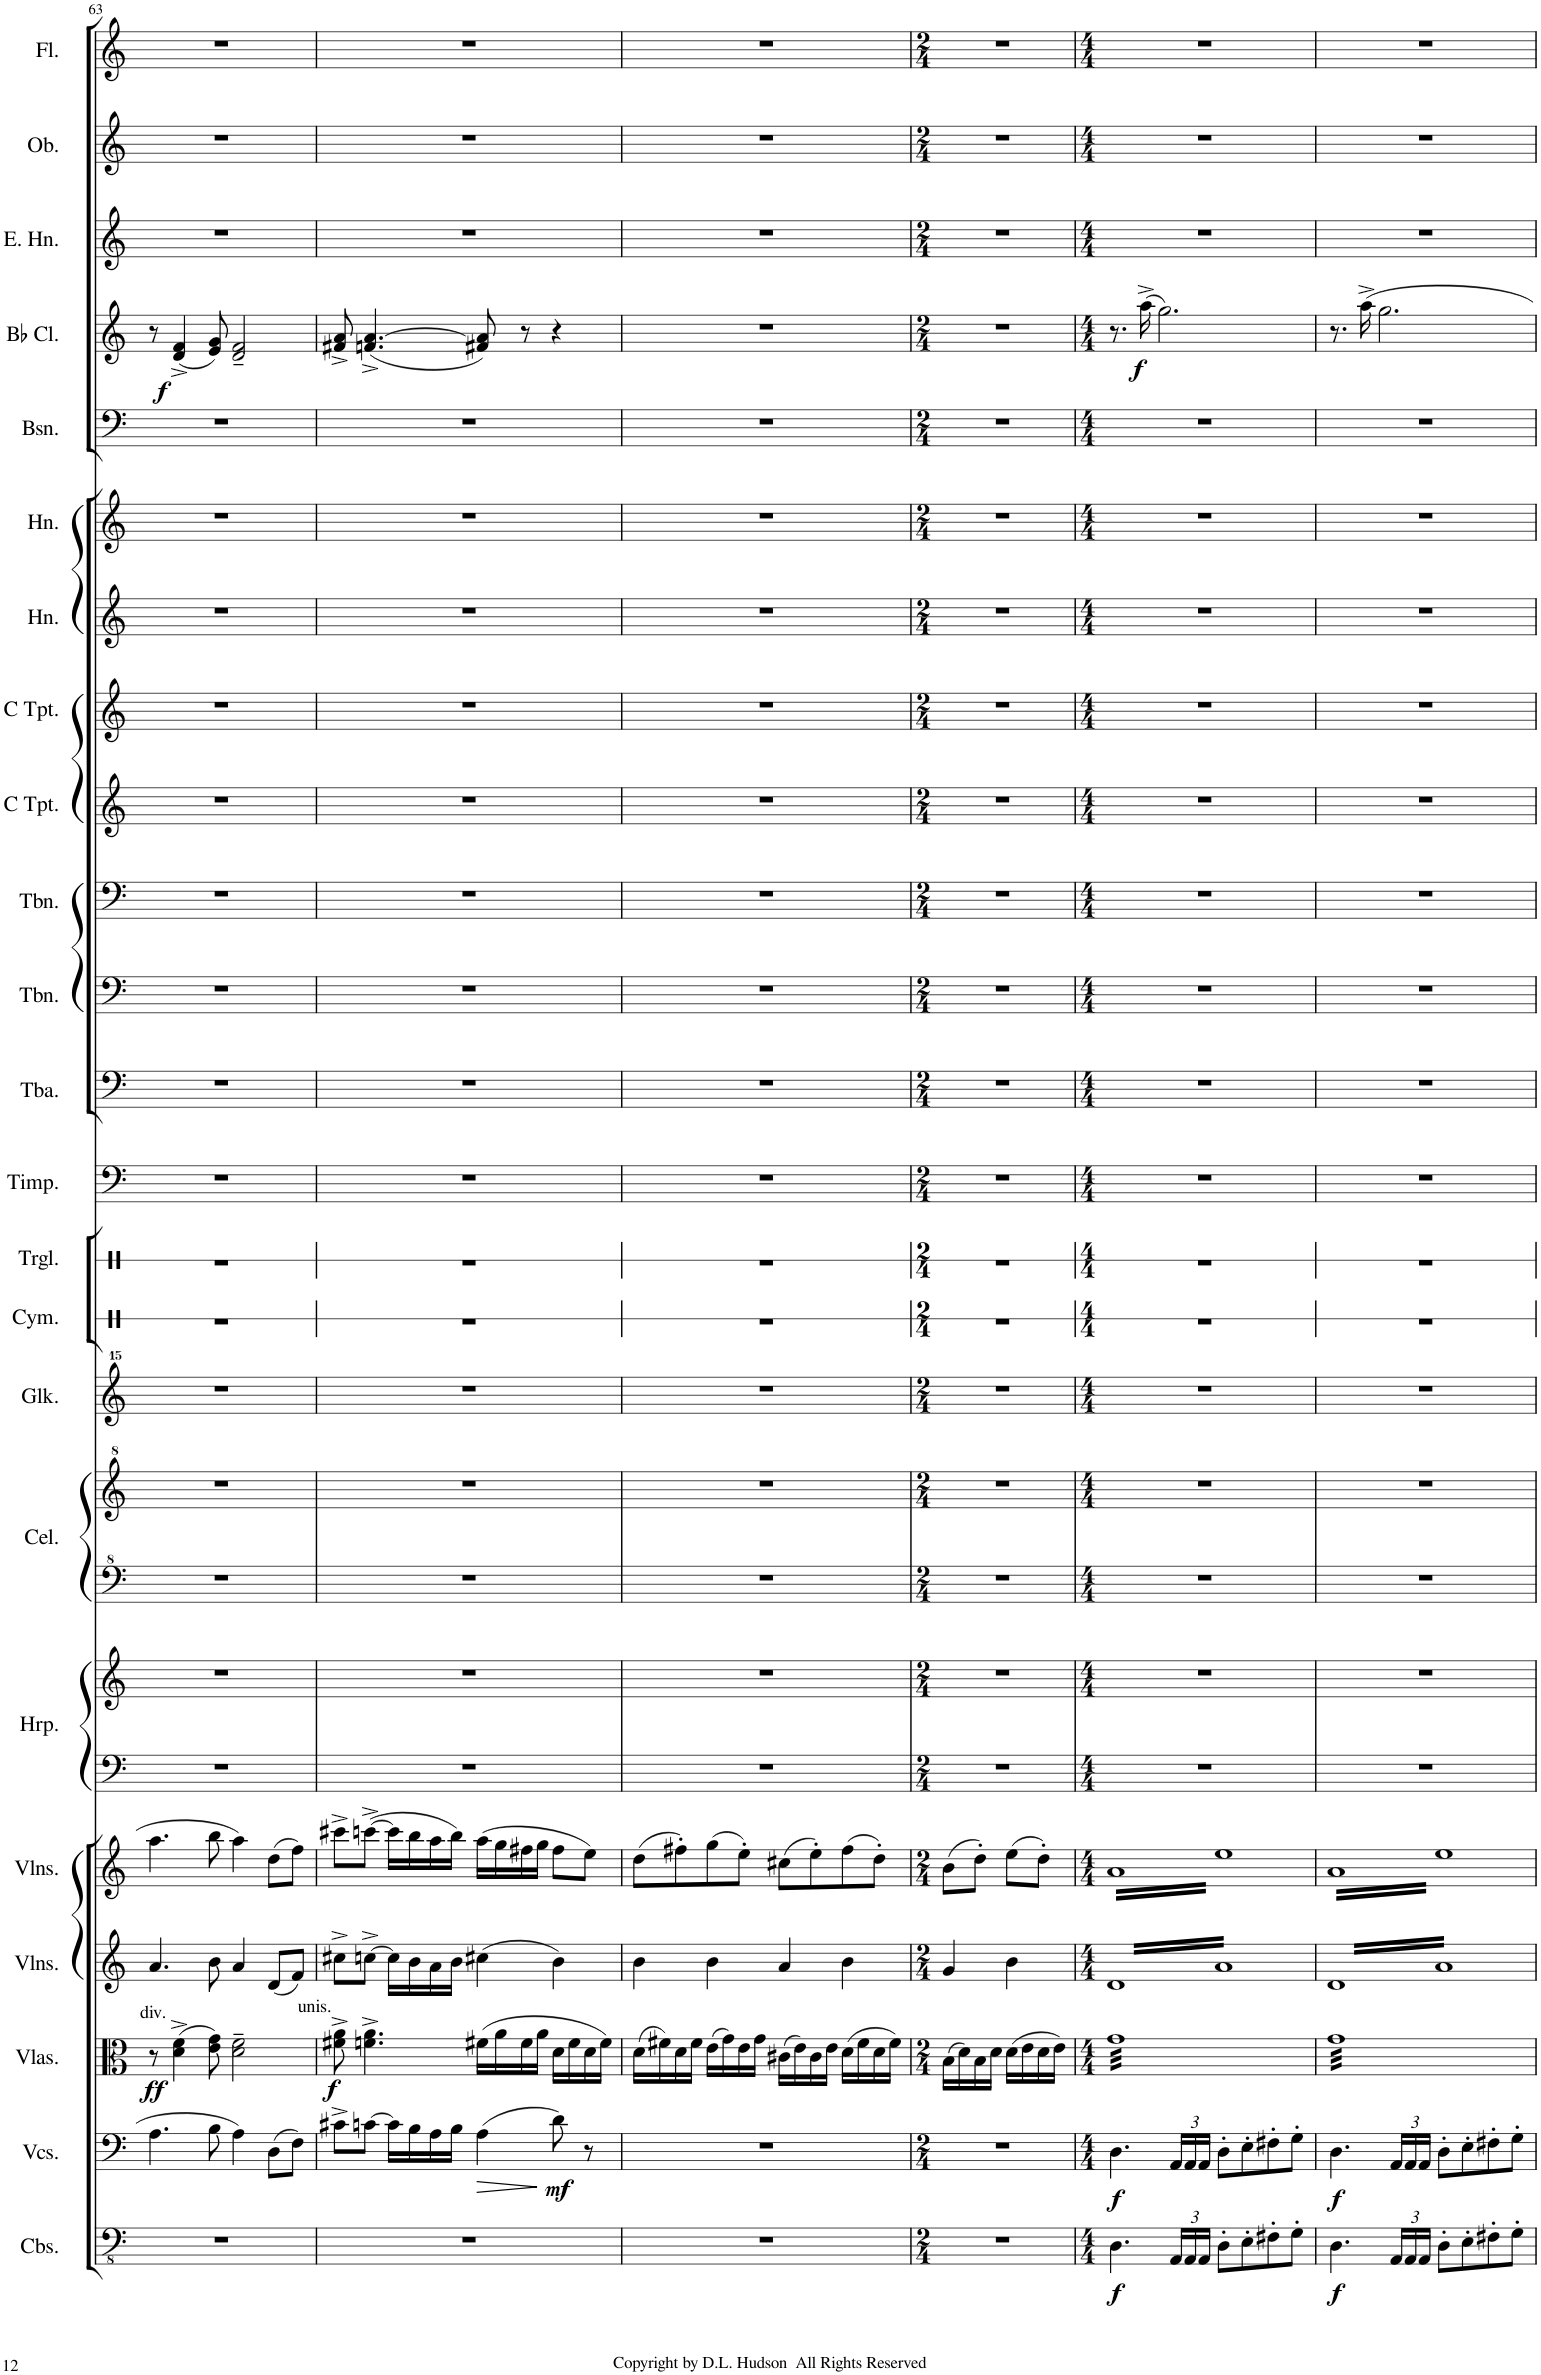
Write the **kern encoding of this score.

**kern	**dynam	**kern	**dynam	**kern	**dynam	**kern	**kern	**kern	**kern	**kern	**kern	**kern	**kern	**kern	**kern	**kern	**kern	**kern	**kern	**kern	**kern	**kern	**kern	**kern	**dynam	**kern	**kern	**kern
*part23	*part23	*part22	*part22	*part21	*part21	*part20	*part19	*part18	*part18	*part17	*part17	*part16	*part15	*part14	*part13	*part12	*part11	*part10	*part9	*part8	*part7	*part6	*part5	*part4	*part4	*part3	*part2	*part1
*staff25	*staff25	*staff24	*staff24	*staff23	*staff23	*staff22	*staff21	*staff20	*staff19	*staff18	*staff17	*staff16	*staff15	*staff14	*staff13	*staff12	*staff11	*staff10	*staff9	*staff8	*staff7	*staff6	*staff5	*staff4	*staff4	*staff3	*staff2	*staff1
*I"Contrabasses	*	*I"Violoncellos	*	*I"Violas	*	*I"Violins	*I"Violins	*I"Harp	*	*I"Celesta	*	*I"Glockenspiel	*I"Cymbal	*I"Triangle	*I"Timpani	*I"Tuba	*I"Trombones 2-3	*I"Trombone 1	*I"C Trumpets 2-3	*I"C Trumpet 1	*I"Horns 2-4	*I"Horns 1-3	*I"Bassoons 1-2	*I"Bb Clarinets 1-2	*	*I"English Horn	*I"Oboes 1-2	*I"Flutes 1-2
*I'Cbs.	*	*I'Vcs.	*	*I'Vlas.	*	*I'Vlns.	*I'Vlns.	*I'Hrp.	*	*I'Cel.	*	*I'Glk.	*I'Cym.	*I'Trgl.	*I'Timp.	*I'Tba.	*I'Tbn.	*I'Tbn.	*I'C Tpt.	*I'C Tpt.	*I'Hn.	*I'Hn.	*I'Bsn.	*I'Bb Cl.	*	*I'E. Hn.	*I'Ob.	*I'Fl.
!!LO:PB:g=z
*clefFv4	*	*clefF4	*	*clefC3	*	*clefG2	*clefG2	*clefF4	*clefG2	*clefF^4	*clefG^2	*clefG^^2	*clefX	*clefX	*clefF4	*clefF4	*clefF4	*clefF4	*clefG2	*clefG2	*clefG2	*clefG2	*clefF4	*clefG2	*	*clefG2	*clefG2	*clefG2
*	*	*	*	*	*	*	*	*	*	*	*	*	*	*	*	*	*	*	*	*	*ITrd4c7	*ITrd4c7	*	*ITrd1c2	*	*ITrd4c7	*	*
*k[]	*	*k[]	*	*k[]	*	*k[]	*k[]	*k[]	*k[]	*k[]	*k[]	*k[]	*k[]	*k[]	*k[]	*k[]	*k[]	*k[]	*k[]	*k[]	*k[]	*k[]	*k[]	*k[]	*	*k[]	*k[]	*k[]
*M4/4	*	*M4/4	*	*M4/4	*	*M4/4	*M4/4	*M4/4	*M4/4	*M4/4	*M4/4	*M4/4	*M4/4	*M4/4	*M4/4	*M4/4	*M4/4	*M4/4	*M4/4	*M4/4	*M4/4	*M4/4	*M4/4	*M4/4	*	*M4/4	*M4/4	*M4/4
=63	=63	=63	=63	=63	=63	=63	=63	=63	=63	=63	=63	=63	=63	=63	=63	=63	=63	=63	=63	=63	=63	=63	=63	=63	=63	=63	=63	=63
!	!	!	!	!	!LO:DY:b	!	!	!	!	!	!	!	!	!	!	!	!	!	!	!	!	!	!	!	!LO:DY:b	!	!	!
1r	.	4.A\	.	8r	ff	4.a/	4.aa\	1r	1r	1r	1r	1r	1r	1r	1r	1r	1r	1r	1r	1r	1r	1r	1r	8r	f	1r	1r	1r
!	!	!	!	!LO:TX:a:t=div.	!	!	!	!	!	!	!	!	!	!	!	!	!	!	!	!	!	!	!	!	!	!	!	!
.	.	.	.	(4d\^ 4f\^	.	.	.	.	.	.	.	.	.	.	.	.	.	.	.	.	.	.	.	(4d/^ 4f/^	.	.	.	.
.	.	8B\	.	8e\ 8g\)	.	8b\	8bb\	.	.	.	.	.	.	.	.	.	.	.	.	.	.	.	.	8e/ 8g/)	.	.	.	.
.	.	4A\	.	2d\~ 2f\~	.	4a/	4aa\	.	.	.	.	.	.	.	.	.	.	.	.	.	.	.	.	2d/~ 2f/~	.	.	.	.
.	.	(8D\L	.	.	.	(8d/L	(8dd\L	.	.	.	.	.	.	.	.	.	.	.	.	.	.	.	.	.	.	.	.	.
.	.	8F\J)	.	.	.	8f/J)	8ff\J)	.	.	.	.	.	.	.	.	.	.	.	.	.	.	.	.	.	.	.	.	.
=64	=64	=64	=64	=64	=64	=64	=64	=64	=64	=64	=64	=64	=64	=64	=64	=64	=64	=64	=64	=64	=64	=64	=64	=64	=64	=64	=64	=64
!	!	!	!	!LO:TX:a:t=unis.	!	!	!	!	!	!	!	!	!	!	!	!	!	!	!	!	!	!	!	!	!	!	!	!
!	!	!	!	!	!LO:DY:b	!	!	!	!	!	!	!	!	!	!	!	!	!	!	!	!	!	!	!	!	!	!	!
1r	.	8c#X^\L	.	8f#X\^ 8a\^	f	8cc#X^\L	8ccc#X^\L	1r	1r	1r	1r	1r	1r	1r	1r	1r	1r	1r	1r	1r	1r	1r	1r	8f#X/^ 8a/^	.	1r	1r	1r
.	.	[8cn\J	.	4.fn\^ 4.a\^	.	[8ccn^\J	([8cccn^\J	.	.	.	.	.	.	.	.	.	.	.	.	.	.	.	.	(4.fn/^ [4.a/^	.	.	.	.
.	.	16c\LL]	.	.	.	16cc\LL]	16ccc\LL]	.	.	.	.	.	.	.	.	.	.	.	.	.	.	.	.	.	.	.	.	.
.	.	16B\	.	.	.	16b\	16bb\	.	.	.	.	.	.	.	.	.	.	.	.	.	.	.	.	.	.	.	.	.
.	.	16A\	.	.	.	16a\	16aa\	.	.	.	.	.	.	.	.	.	.	.	.	.	.	.	.	.	.	.	.	.
.	.	16B\JJ	.	.	.	16b\JJ	16bb\JJ)	.	.	.	.	.	.	.	.	.	.	.	.	.	.	.	.	.	.	.	.	.
.	.	(4A\	.	(16f#X\LL	.	(4cc#X\	(16aa\LL	.	.	.	.	.	.	.	.	.	.	.	.	.	.	.	.	8f#X/ 8a/])	.	.	.	.
.	.	.	.	16a\	.	.	16gg\	.	.	.	.	.	.	.	.	.	.	.	.	.	.	.	.	.	.	.	.	.
.	.	.	.	16f#\	.	.	16ff#X\	.	.	.	.	.	.	.	.	.	.	.	.	.	.	.	.	8r	.	.	.	.
.	.	.	.	16a\JJ	.	.	16gg\JJ	.	.	.	.	.	.	.	.	.	.	.	.	.	.	.	.	.	.	.	.	.
!	!	!	!LO:DY:b	!	!	!	!	!	!	!	!	!	!	!	!	!	!	!	!	!	!	!	!	!	!	!	!	!
.	.	8d\)	mf	16d\LL	.	4b\)	8ff#\L	.	.	.	.	.	.	.	.	.	.	.	.	.	.	.	.	4r	.	.	.	.
.	.	.	.	16f#\	.	.	.	.	.	.	.	.	.	.	.	.	.	.	.	.	.	.	.	.	.	.	.	.
.	.	8r	.	16d\	.	.	8ee\J)	.	.	.	.	.	.	.	.	.	.	.	.	.	.	.	.	.	.	.	.	.
.	.	.	.	16f#\JJ)	.	.	.	.	.	.	.	.	.	.	.	.	.	.	.	.	.	.	.	.	.	.	.	.
=65	=65	=65	=65	=65	=65	=65	=65	=65	=65	=65	=65	=65	=65	=65	=65	=65	=65	=65	=65	=65	=65	=65	=65	=65	=65	=65	=65	=65
1r	.	1r	.	(16d\LL	.	4b\	(8dd\L	1r	1r	1r	1r	1r	1r	1r	1r	1r	1r	1r	1r	1r	1r	1r	1r	1r	.	1r	1r	1r
.	.	.	.	16f#X\)	.	.	.	.	.	.	.	.	.	.	.	.	.	.	.	.	.	.	.	.	.	.	.	.
.	.	.	.	16d\	.	.	8ff#X'\)	.	.	.	.	.	.	.	.	.	.	.	.	.	.	.	.	.	.	.	.	.
.	.	.	.	16f#\JJ	.	.	.	.	.	.	.	.	.	.	.	.	.	.	.	.	.	.	.	.	.	.	.	.
.	.	.	.	(16e\LL	.	4b\	(8gg\	.	.	.	.	.	.	.	.	.	.	.	.	.	.	.	.	.	.	.	.	.
.	.	.	.	16g\)	.	.	.	.	.	.	.	.	.	.	.	.	.	.	.	.	.	.	.	.	.	.	.	.
.	.	.	.	16e\	.	.	8ee'\J)	.	.	.	.	.	.	.	.	.	.	.	.	.	.	.	.	.	.	.	.	.
.	.	.	.	16g\JJ	.	.	.	.	.	.	.	.	.	.	.	.	.	.	.	.	.	.	.	.	.	.	.	.
.	.	.	.	(16c#X\LL	.	4a/	(8cc#X\L	.	.	.	.	.	.	.	.	.	.	.	.	.	.	.	.	.	.	.	.	.
.	.	.	.	16e\)	.	.	.	.	.	.	.	.	.	.	.	.	.	.	.	.	.	.	.	.	.	.	.	.
.	.	.	.	16c#\	.	.	8ee'\)	.	.	.	.	.	.	.	.	.	.	.	.	.	.	.	.	.	.	.	.	.
.	.	.	.	16e\JJ	.	.	.	.	.	.	.	.	.	.	.	.	.	.	.	.	.	.	.	.	.	.	.	.
.	.	.	.	(16d\LL	.	4b\	(8ff#\	.	.	.	.	.	.	.	.	.	.	.	.	.	.	.	.	.	.	.	.	.
.	.	.	.	16f#\	.	.	.	.	.	.	.	.	.	.	.	.	.	.	.	.	.	.	.	.	.	.	.	.
.	.	.	.	16d\	.	.	8dd'\J)	.	.	.	.	.	.	.	.	.	.	.	.	.	.	.	.	.	.	.	.	.
.	.	.	.	16f#\JJ)	.	.	.	.	.	.	.	.	.	.	.	.	.	.	.	.	.	.	.	.	.	.	.	.
=66	=66	=66	=66	=66	=66	=66	=66	=66	=66	=66	=66	=66	=66	=66	=66	=66	=66	=66	=66	=66	=66	=66	=66	=66	=66	=66	=66	=66
*M2/4	*	*M2/4	*	*M2/4	*	*M2/4	*M2/4	*M2/4	*M2/4	*M2/4	*M2/4	*M2/4	*M2/4	*M2/4	*M2/4	*M2/4	*M2/4	*M2/4	*M2/4	*M2/4	*M2/4	*M2/4	*M2/4	*M2/4	*	*M2/4	*M2/4	*M2/4
2r	.	2r	.	(16B\LL	.	4g/	(8b\L	2r	2r	2r	2r	2r	2r	2r	2r	2r	2r	2r	2r	2r	2r	2r	2r	2r	.	2r	2r	2r
.	.	.	.	16d\)	.	.	.	.	.	.	.	.	.	.	.	.	.	.	.	.	.	.	.	.	.	.	.	.
.	.	.	.	16B\	.	.	8dd'\J)	.	.	.	.	.	.	.	.	.	.	.	.	.	.	.	.	.	.	.	.	.
.	.	.	.	16d\JJ	.	.	.	.	.	.	.	.	.	.	.	.	.	.	.	.	.	.	.	.	.	.	.	.
.	.	.	.	(16d\LL	.	4b\	(8ee\L	.	.	.	.	.	.	.	.	.	.	.	.	.	.	.	.	.	.	.	.	.
.	.	.	.	16e\	.	.	.	.	.	.	.	.	.	.	.	.	.	.	.	.	.	.	.	.	.	.	.	.
.	.	.	.	16d\	.	.	8dd'\J)	.	.	.	.	.	.	.	.	.	.	.	.	.	.	.	.	.	.	.	.	.
.	.	.	.	16e\JJ)	.	.	.	.	.	.	.	.	.	.	.	.	.	.	.	.	.	.	.	.	.	.	.	.
=67	=67	=67	=67	=67	=67	=67	=67	=67	=67	=67	=67	=67	=67	=67	=67	=67	=67	=67	=67	=67	=67	=67	=67	=67	=67	=67	=67	=67
*M4/4	*	*M4/4	*	*M4/4	*	*M4/4	*M4/4	*M4/4	*M4/4	*M4/4	*M4/4	*M4/4	*M4/4	*M4/4	*M4/4	*M4/4	*M4/4	*M4/4	*M4/4	*M4/4	*M4/4	*M4/4	*M4/4	*M4/4	*	*M4/4	*M4/4	*M4/4
!	!LO:DY:b	!	!LO:DY:b	!	!	!	!	!	!	!	!	!	!	!	!	!	!	!	!	!	!	!	!	!	!	!	!	!
*	*	*	*	*tremolo	*	*	*	*	*	*	*	*	*	*	*	*	*	*	*	*	*	*	*	*	*	*	*	*
*	*	*	*	*	*	*tremolo	*	*	*	*	*	*	*	*	*	*	*	*	*	*	*	*	*	*	*	*	*	*
*	*	*	*	*	*	*	*tremolo	*	*	*	*	*	*	*	*	*	*	*	*	*	*	*	*	*	*	*	*	*
4.DD\	f	4.D\	f	32gLLL	.	32dLLL	32aLLL	1r	1r	1r	1r	1r	1r	1r	1r	1r	1r	1r	1r	1r	1r	1r	1r	8.r	.	1r	1r	1r
.	.	.	.	32g	.	32a	32ee	.	.	.	.	.	.	.	.	.	.	.	.	.	.	.	.	.	.	.	.	.
.	.	.	.	32g	.	32d	32a	.	.	.	.	.	.	.	.	.	.	.	.	.	.	.	.	.	.	.	.	.
.	.	.	.	32g	.	32a	32ee	.	.	.	.	.	.	.	.	.	.	.	.	.	.	.	.	.	.	.	.	.
.	.	.	.	32g	.	32d	32a	.	.	.	.	.	.	.	.	.	.	.	.	.	.	.	.	.	.	.	.	.
.	.	.	.	32g	.	32a	32ee	.	.	.	.	.	.	.	.	.	.	.	.	.	.	.	.	.	.	.	.	.
!	!	!	!	!	!	!	!	!	!	!	!	!	!	!	!	!	!	!	!	!	!	!	!	!	!LO:DY:b	!	!	!
.	.	.	.	32g	.	32d	32a	.	.	.	.	.	.	.	.	.	.	.	.	.	.	.	.	(16aa^\	f	.	.	.
.	.	.	.	32g	.	32a	32ee	.	.	.	.	.	.	.	.	.	.	.	.	.	.	.	.	.	.	.	.	.
.	.	.	.	32g	.	32d	32a	.	.	.	.	.	.	.	.	.	.	.	.	.	.	.	.	2.gg\)	.	.	.	.
.	.	.	.	32g	.	32a	32ee	.	.	.	.	.	.	.	.	.	.	.	.	.	.	.	.	.	.	.	.	.
.	.	.	.	32g	.	32d	32a	.	.	.	.	.	.	.	.	.	.	.	.	.	.	.	.	.	.	.	.	.
.	.	.	.	32g	.	32a	32ee	.	.	.	.	.	.	.	.	.	.	.	.	.	.	.	.	.	.	.	.	.
*Xbrackettup	*	*Xbrackettup	*	*	*	*	*	*	*	*	*	*	*	*	*	*	*	*	*	*	*	*	*	*	*	*	*	*
24AAA/LL	.	24AA/LL	.	32g	.	32d	32a	.	.	.	.	.	.	.	.	.	.	.	.	.	.	.	.	.	.	.	.	.
.	.	.	.	32g	.	32a	32ee	.	.	.	.	.	.	.	.	.	.	.	.	.	.	.	.	.	.	.	.	.
24AAA/	.	24AA/	.	.	.	.	.	.	.	.	.	.	.	.	.	.	.	.	.	.	.	.	.	.	.	.	.	.
.	.	.	.	32g	.	32d	32a	.	.	.	.	.	.	.	.	.	.	.	.	.	.	.	.	.	.	.	.	.
24AAA/JJ	.	24AA/JJ	.	.	.	.	.	.	.	.	.	.	.	.	.	.	.	.	.	.	.	.	.	.	.	.	.	.
.	.	.	.	32g	.	32a	32ee	.	.	.	.	.	.	.	.	.	.	.	.	.	.	.	.	.	.	.	.	.
8DD'\L	.	8D'\L	.	32g	.	32d	32a	.	.	.	.	.	.	.	.	.	.	.	.	.	.	.	.	.	.	.	.	.
.	.	.	.	32g	.	32a	32ee	.	.	.	.	.	.	.	.	.	.	.	.	.	.	.	.	.	.	.	.	.
.	.	.	.	32g	.	32d	32a	.	.	.	.	.	.	.	.	.	.	.	.	.	.	.	.	.	.	.	.	.
.	.	.	.	32g	.	32a	32ee	.	.	.	.	.	.	.	.	.	.	.	.	.	.	.	.	.	.	.	.	.
8EE'\	.	8E'\	.	32g	.	32d	32a	.	.	.	.	.	.	.	.	.	.	.	.	.	.	.	.	.	.	.	.	.
.	.	.	.	32g	.	32a	32ee	.	.	.	.	.	.	.	.	.	.	.	.	.	.	.	.	.	.	.	.	.
.	.	.	.	32g	.	32d	32a	.	.	.	.	.	.	.	.	.	.	.	.	.	.	.	.	.	.	.	.	.
.	.	.	.	32g	.	32a	32ee	.	.	.	.	.	.	.	.	.	.	.	.	.	.	.	.	.	.	.	.	.
8FF#X'\	.	8F#X'\	.	32g	.	32d	32a	.	.	.	.	.	.	.	.	.	.	.	.	.	.	.	.	.	.	.	.	.
.	.	.	.	32g	.	32a	32ee	.	.	.	.	.	.	.	.	.	.	.	.	.	.	.	.	.	.	.	.	.
.	.	.	.	32g	.	32d	32a	.	.	.	.	.	.	.	.	.	.	.	.	.	.	.	.	.	.	.	.	.
.	.	.	.	32g	.	32a	32ee	.	.	.	.	.	.	.	.	.	.	.	.	.	.	.	.	.	.	.	.	.
8GG'\J	.	8G'\J	.	32g	.	32d	32a	.	.	.	.	.	.	.	.	.	.	.	.	.	.	.	.	.	.	.	.	.
.	.	.	.	32g	.	32a	32ee	.	.	.	.	.	.	.	.	.	.	.	.	.	.	.	.	.	.	.	.	.
.	.	.	.	32g	.	32d	32a	.	.	.	.	.	.	.	.	.	.	.	.	.	.	.	.	.	.	.	.	.
.	.	.	.	32gJJJ	.	32aJJJ	32eeJJJ	.	.	.	.	.	.	.	.	.	.	.	.	.	.	.	.	.	.	.	.	.
=68	=68	=68	=68	=68	=68	=68	=68	=68	=68	=68	=68	=68	=68	=68	=68	=68	=68	=68	=68	=68	=68	=68	=68	=68	=68	=68	=68	=68
!	!LO:DY:b	!	!LO:DY:b	!	!	!	!	!	!	!	!	!	!	!	!	!	!	!	!	!	!	!	!	!	!	!	!	!
4.DD\	f	4.D\	f	32gLLL	.	32dLLL	32aLLL	1r	1r	1r	1r	1r	1r	1r	1r	1r	1r	1r	1r	1r	1r	1r	1r	8.r	.	1r	1r	1r
.	.	.	.	32g	.	32a	32ee	.	.	.	.	.	.	.	.	.	.	.	.	.	.	.	.	.	.	.	.	.
.	.	.	.	32g	.	32d	32a	.	.	.	.	.	.	.	.	.	.	.	.	.	.	.	.	.	.	.	.	.
.	.	.	.	32g	.	32a	32ee	.	.	.	.	.	.	.	.	.	.	.	.	.	.	.	.	.	.	.	.	.
.	.	.	.	32g	.	32d	32a	.	.	.	.	.	.	.	.	.	.	.	.	.	.	.	.	.	.	.	.	.
.	.	.	.	32g	.	32a	32ee	.	.	.	.	.	.	.	.	.	.	.	.	.	.	.	.	.	.	.	.	.
.	.	.	.	32g	.	32d	32a	.	.	.	.	.	.	.	.	.	.	.	.	.	.	.	.	16aa^\	.	.	.	.
.	.	.	.	32g	.	32a	32ee	.	.	.	.	.	.	.	.	.	.	.	.	.	.	.	.	.	.	.	.	.
.	.	.	.	32g	.	32d	32a	.	.	.	.	.	.	.	.	.	.	.	.	.	.	.	.	2.gg\	.	.	.	.
.	.	.	.	32g	.	32a	32ee	.	.	.	.	.	.	.	.	.	.	.	.	.	.	.	.	.	.	.	.	.
.	.	.	.	32g	.	32d	32a	.	.	.	.	.	.	.	.	.	.	.	.	.	.	.	.	.	.	.	.	.
.	.	.	.	32g	.	32a	32ee	.	.	.	.	.	.	.	.	.	.	.	.	.	.	.	.	.	.	.	.	.
24AAA/LL	.	24AA/LL	.	32g	.	32d	32a	.	.	.	.	.	.	.	.	.	.	.	.	.	.	.	.	.	.	.	.	.
.	.	.	.	32g	.	32a	32ee	.	.	.	.	.	.	.	.	.	.	.	.	.	.	.	.	.	.	.	.	.
24AAA/	.	24AA/	.	.	.	.	.	.	.	.	.	.	.	.	.	.	.	.	.	.	.	.	.	.	.	.	.	.
.	.	.	.	32g	.	32d	32a	.	.	.	.	.	.	.	.	.	.	.	.	.	.	.	.	.	.	.	.	.
24AAA/JJ	.	24AA/JJ	.	.	.	.	.	.	.	.	.	.	.	.	.	.	.	.	.	.	.	.	.	.	.	.	.	.
.	.	.	.	32g	.	32a	32ee	.	.	.	.	.	.	.	.	.	.	.	.	.	.	.	.	.	.	.	.	.
8DD'\L	.	8D'\L	.	32g	.	32d	32a	.	.	.	.	.	.	.	.	.	.	.	.	.	.	.	.	.	.	.	.	.
.	.	.	.	32g	.	32a	32ee	.	.	.	.	.	.	.	.	.	.	.	.	.	.	.	.	.	.	.	.	.
.	.	.	.	32g	.	32d	32a	.	.	.	.	.	.	.	.	.	.	.	.	.	.	.	.	.	.	.	.	.
.	.	.	.	32g	.	32a	32ee	.	.	.	.	.	.	.	.	.	.	.	.	.	.	.	.	.	.	.	.	.
8EE'\	.	8E'\	.	32g	.	32d	32a	.	.	.	.	.	.	.	.	.	.	.	.	.	.	.	.	.	.	.	.	.
.	.	.	.	32g	.	32a	32ee	.	.	.	.	.	.	.	.	.	.	.	.	.	.	.	.	.	.	.	.	.
.	.	.	.	32g	.	32d	32a	.	.	.	.	.	.	.	.	.	.	.	.	.	.	.	.	.	.	.	.	.
.	.	.	.	32g	.	32a	32ee	.	.	.	.	.	.	.	.	.	.	.	.	.	.	.	.	.	.	.	.	.
8FF#X'\	.	8F#X'\	.	32g	.	32d	32a	.	.	.	.	.	.	.	.	.	.	.	.	.	.	.	.	.	.	.	.	.
.	.	.	.	32g	.	32a	32ee	.	.	.	.	.	.	.	.	.	.	.	.	.	.	.	.	.	.	.	.	.
.	.	.	.	32g	.	32d	32a	.	.	.	.	.	.	.	.	.	.	.	.	.	.	.	.	.	.	.	.	.
.	.	.	.	32g	.	32a	32ee	.	.	.	.	.	.	.	.	.	.	.	.	.	.	.	.	.	.	.	.	.
8GG'\J	.	8G'\J	.	32g	.	32d	32a	.	.	.	.	.	.	.	.	.	.	.	.	.	.	.	.	.	.	.	.	.
.	.	.	.	32g	.	32a	32ee	.	.	.	.	.	.	.	.	.	.	.	.	.	.	.	.	.	.	.	.	.
.	.	.	.	32g	.	32d	32a	.	.	.	.	.	.	.	.	.	.	.	.	.	.	.	.	.	.	.	.	.
.	.	.	.	32gJJJ	.	32aJJJ	32eeJJJ	.	.	.	.	.	.	.	.	.	.	.	.	.	.	.	.	.	.	.	.	.
*	*	*	*	*	*	*	*Xtremolo	*	*	*	*	*	*	*	*	*	*	*	*	*	*	*	*	*	*	*	*	*
*	*	*	*	*	*	*Xtremolo	*	*	*	*	*	*	*	*	*	*	*	*	*	*	*	*	*	*	*	*	*	*
*	*	*	*	*Xtremolo	*	*	*	*	*	*	*	*	*	*	*	*	*	*	*	*	*	*	*	*	*	*	*	*
.	.	.	.	.	.	.	.	.	.	.	.	.	.	.	.	.	.	.	.	.	.	.	.	.	.	.	.	.
.	.	.	.	.	.	.	.	.	.	.	.	.	.	.	.	.	.	.	.	.	.	.	.	.	.	.	.	.
.	.	.	.	.	.	.	.	.	.	.	.	.	.	.	.	.	.	.	.	.	.	.	.	.	.	.	.	.
.	.	.	.	.	.	.	.	.	.	.	.	.	.	.	.	.	.	.	.	.	.	.	.	.	.	.	.	.
.	.	.	.	.	.	.	.	.	.	.	.	.	.	.	.	.	.	.	.	.	.	.	.	.	.	.	.	.
.	.	.	.	.	.	.	.	.	.	.	.	.	.	.	.	.	.	.	.	.	.	.	.	.	.	.	.	.
.	.	.	.	.	.	.	.	.	.	.	.	.	.	.	.	.	.	.	.	.	.	.	.	.	.	.	.	.
.	.	.	.	.	.	.	.	.	.	.	.	.	.	.	.	.	.	.	.	.	.	.	.	.	.	.	.	.
.	.	.	.	.	.	.	.	.	.	.	.	.	.	.	.	.	.	.	.	.	.	.	.	.	.	.	.	.
.	.	.	.	.	.	.	.	.	.	.	.	.	.	.	.	.	.	.	.	.	.	.	.	.	.	.	.	.
.	.	.	.	.	.	.	.	.	.	.	.	.	.	.	.	.	.	.	.	.	.	.	.	.	.	.	.	.
.	.	.	.	.	.	.	.	.	.	.	.	.	.	.	.	.	.	.	.	.	.	.	.	.	.	.	.	.
.	.	.	.	.	.	.	.	.	.	.	.	.	.	.	.	.	.	.	.	.	.	.	.	.	.	.	.	.
.	.	.	.	.	.	.	.	.	.	.	.	.	.	.	.	.	.	.	.	.	.	.	.	.	.	.	.	.
.	.	.	.	.	.	.	.	.	.	.	.	.	.	.	.	.	.	.	.	.	.	.	.	.	.	.	.	.
.	.	.	.	.	.	.	.	.	.	.	.	.	.	.	.	.	.	.	.	.	.	.	.	.	.	.	.	.
=	=	=	=	=	=	=	=	=	=	=	=	=	=	=	=	=	=	=	=	=	=	=	=	=	=	=	=	=
*-	*-	*-	*-	*-	*-	*-	*-	*-	*-	*-	*-	*-	*-	*-	*-	*-	*-	*-	*-	*-	*-	*-	*-	*-	*-	*-	*-	*-
